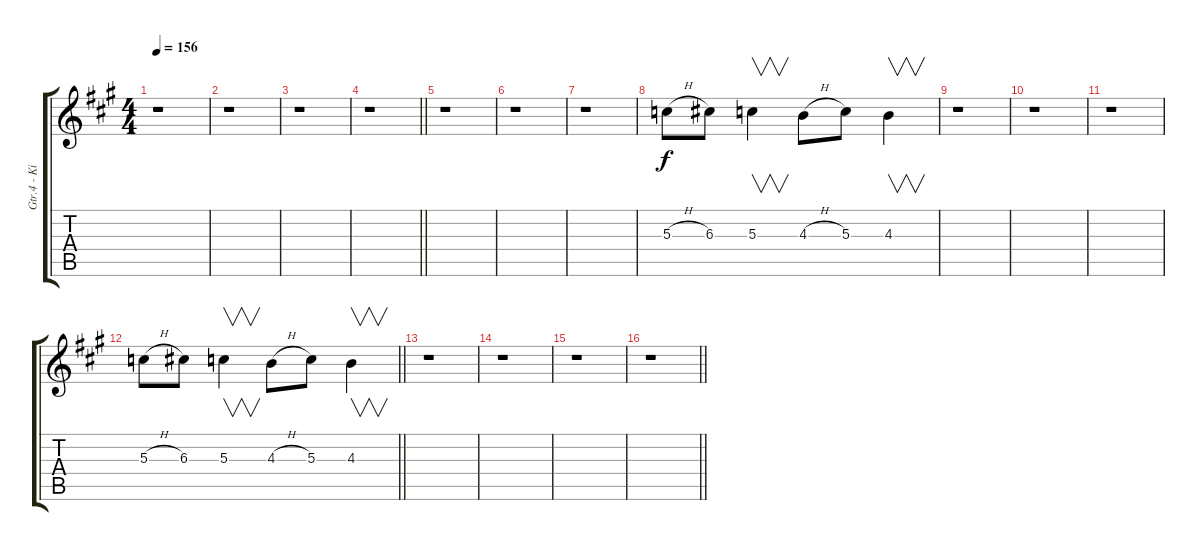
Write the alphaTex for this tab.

\track ("Gtr.4 - Kim Thayil" "Gtr.4 - Ki") {instrument distortionguitar}
\staff {score tabs}
\tuning (E4 B3 G3 D3 A2 D2) {hide}
\ts (4 4)
\tempo 156
\clef g2
\ks a
r.1{dy f} |
r.1 |
r.1 |
\barLineRight lightlight
r.1 |
r.1 |
r.1 |
r.1 |
5.3{h}.8 6.3.8 5.3.4{v} 4.3{h}.8 5.3.8 4.3.4{v} |
r.1 |
r.1 |
r.1 |
\barLineRight lightlight
5.3{h}.8 6.3.8 5.3.4{v} 4.3{h}.8 5.3.8 4.3.4{v} |
r.1 |
r.1 |
r.1 |
\barLineRight lightlight
r.1
